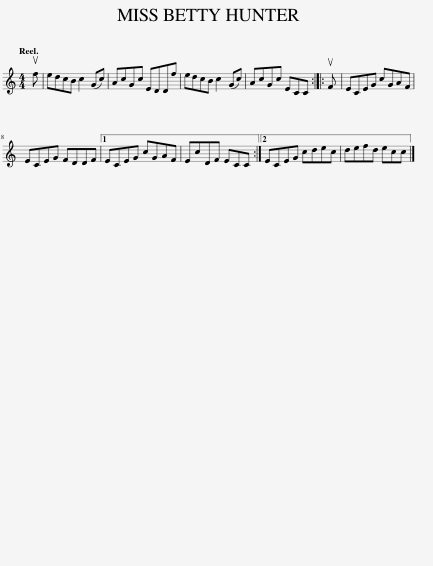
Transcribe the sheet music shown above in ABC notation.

X:1
L:1/8
Q:1/4=120
M:4/4
I:linebreak $
K:C
V:1 treble
V:1
 uf | edcB c2 (Gc) | AcGc EDDf | edcB c2 (Gc) | AcGc ECC :: %5
 uF | ECEG cGAF |$ ECEG FDDF |1 ECEG cGAF | EcDF ECC :|2 %10
 ECEG cdec | defd ecc |] %12
